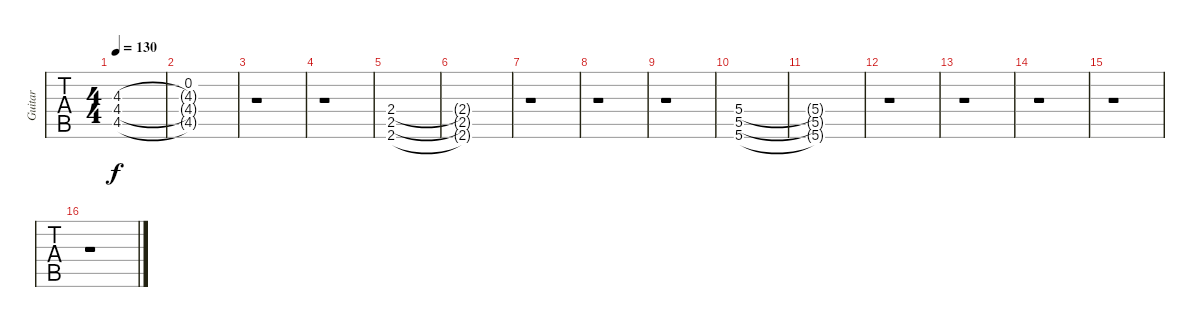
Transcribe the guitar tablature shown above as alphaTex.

\track ("Guitar" "Guitar") {instrument overdrivenguitar}
\staff {tabs}
\tuning (D4 A3 F3 C3 G2 C2) {hide}
\ts (4 4)
\tempo 130
\clef g2
\ks c
(4.3 4.4 4.5).1{dy f} |
(0.2 4.3{t} 4.4{t} 4.5{t}).1 |
r.1 |
r.1 |
(2.4 2.5 2.6).1 |
(2.4{t} 2.5{t} 2.6{t}).1 |
r.1 |
r.1 |
r.1 |
(5.4 5.5 5.6).1 |
(5.4{t} 5.5{t} 5.6{t}).1 |
r.1 |
r.1 |
r.1 |
r.1 |
r.1
